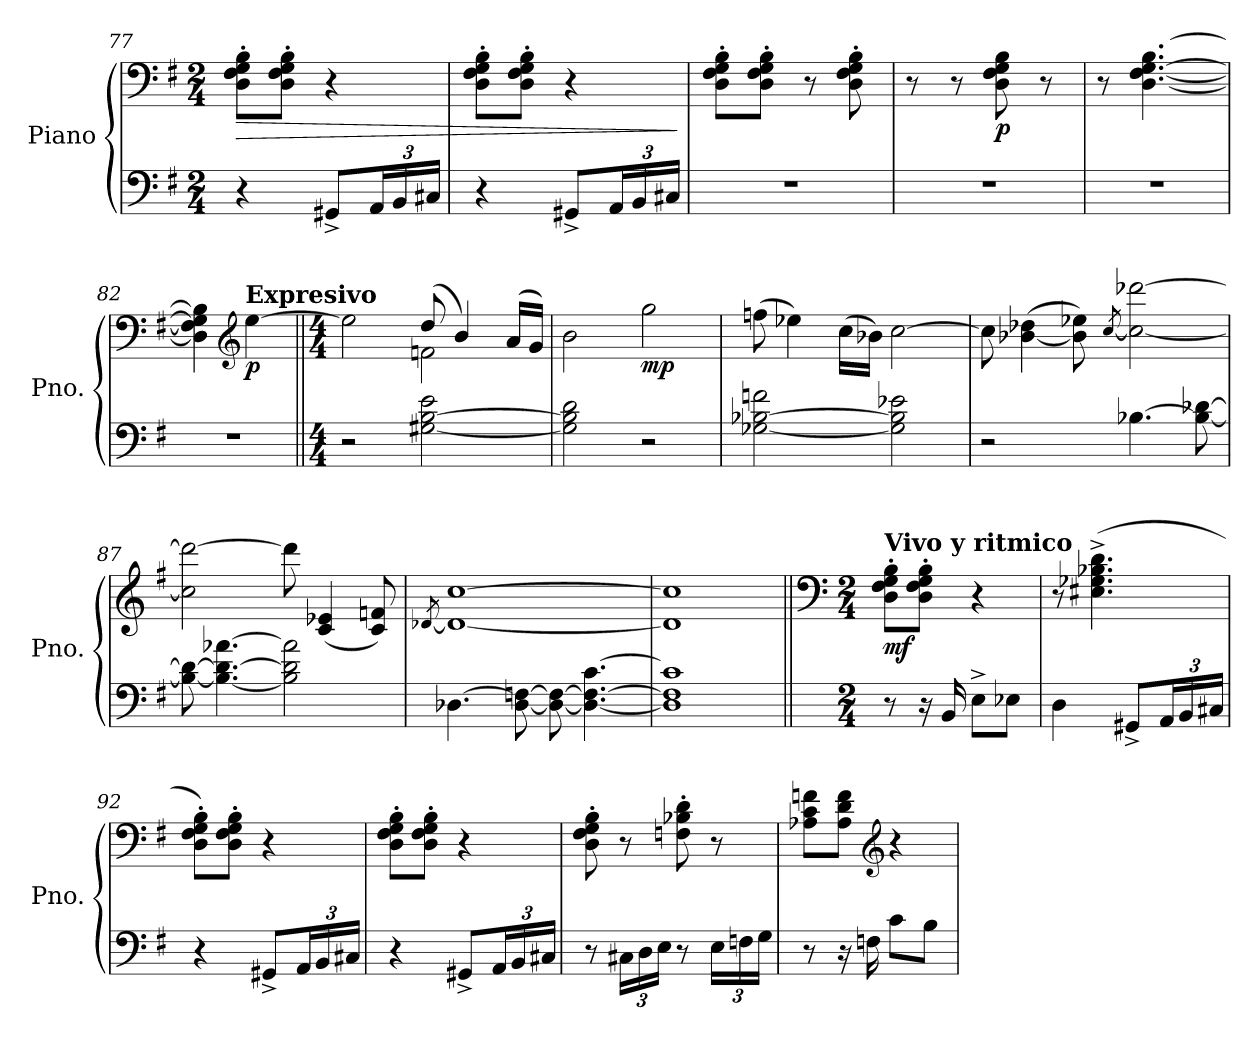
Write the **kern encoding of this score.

**kern	**kern	**dynam
*part1	*part1	*part1
*staff2	*staff1	*staff1/2
*I"Piano	*	*
*I'Pno.	*	*
*clefF4	*clefF4	*
*k[f#]	*k[f#]	*
*M2/4	*M2/4	*
=77	=77	=77
!	!	!LO:HP:b
4r	8D\' 8F#\' 8G\' 8B\'L	>
.	8D\' 8F#\' 8G\' 8B\'J	.
8GG#X^/L	4r	.
*Xbrackettup	*	*
24AA/L	.	.
24BB/	.	.
24C#X/JJ	.	.
=78	=78	=78
4r	8D\' 8F#\' 8G\' 8B\'L	.
.	8D\' 8F#\' 8G\' 8B\'J	.
8GG#X^/L	4r	.
24AA/L	.	.
24BB/	.	.
24C#X/JJ	.	.
.	.	]
!!LO:LB:g=z
=79	=79	=79
2r	8D\' 8F#\' 8G\' 8B\'L	.
.	8D\' 8F#\' 8G\' 8B\'J	.
.	8r	.
.	8D\' 8F#\' 8G\' 8B\'	.
=80	=80	=80
2r	8r	.
.	8r	.
!	!	!LO:DY:b
.	8D\ 8F#\ 8G\ 8B\	p
.	8r	.
=81	=81	=81
2r	8r	.
.	[4.D\ [4.F#\ [4.G\ [4.B\	.
=82	=82	=82
2r	4D\] 4F#\] 4G\] 4B\]	.
*	*clefG2	*
*	*MM90	*
!	!LO:TX:a:B:t=Expresivo	!
!	!	!LO:DY:b
.	[4ee\	p
=83||	=83||	=83||
*M4/4	*M4/4	*
*	*^	*
2r	2ee\]	2ryy	.
[2G#X\ [2B\ 2e\	(8dd/	2fn\	.
.	4b/)	.	.
.	(16a/LL	.	.
.	16g/JJ)	.	.
*	*v	*v	*
=84	=84	=84
2G#\] 2B\] 2d\	2b\	.
!	!	!LO:DY:b
2r	2gg\	mp
=85	=85	=85
[2G-X\ [2B-X\ 2fn\	(8ffn\	.
.	4ee-X\)	.
.	(16cc\LL	.
.	16b-X\JJ)	.
2G-\] 2B-\] 2e-X\	[2cc\	.
!!LO:LB:g=z
=86	=86	=86
2r	8cc\]	.
.	([4b-X\ 4dd-X\	.
.	8b-\] 8ee-X\)	.
.	[8qcc/	.
[4.B-X\	2cc\_ [2ddd-X\	.
8B-\_ [8d-X\	.	.
=87	=87	=87
8B-\_ 8d-\_	2cc\] 2ddd-\_	.
4.B-\_ 4.d-\_ [4.a-X\	.	.
2B-\] 2d-\] 2a-\]	8ddd-\]	.
.	(4c/ 4e-X/	.
.	8c/ 8fn/)	.
=88	=88	=88
.	[8qd-X/	.
[4.D-X\	1d-_ [1cc	.
8D-\_ [8Fn\	.	.
8D-\_ 8F\_	.	.
4.D-\_ 4.F\_ [4.c\	.	.
=89	=89	=89
1D-] 1F] 1c]	1d-] 1cc]	.
=90||	=90||	=90||
*	*clefF4	*
*M2/4	*M2/4	*
*	*MM120	*
!	!LO:TX:a:B:t=Vivo y ritmico	!
!	!	!LO:DY:b
8r	8D\' 8F#\' 8G\' 8B\'L	mf
16r	8D\' 8F#\' 8G\' 8B\'J	.
16BB/	.	.
8E^\L	4r	.
8E-X\J	.	.
!!LO:LB:g=z
=91	=91	=91
4D\	8r	.
.	(4.E#X\^ 4.G-X\^ 4.B-X\^ 4.d\^	.
8GG#X^/L	.	.
24AA/L	.	.
24BB/	.	.
24C#X/JJ	.	.
=92	=92	=92
4r	8D\' 8F#\' 8G\' 8B\'L)	.
.	8D\' 8F#\' 8G\' 8B\'J	.
8GG#X^/L	4r	.
24AA/L	.	.
24BB/	.	.
24C#X/JJ	.	.
=93	=93	=93
4r	8D\' 8F#\' 8G\' 8B\'L	.
.	8D\' 8F#\' 8G\' 8B\'J	.
8GG#X^/L	4r	.
24AA/L	.	.
24BB/	.	.
24C#X/JJ	.	.
=94	=94	=94
8r	8D\' 8F#\' 8G\' 8B\'	.
24C#X\LL	8r	.
24D\	.	.
24E\JJ	.	.
8r	8Fn\' 8B-X\' 8d\'	.
24E\LL	8r	.
24Fn\	.	.
24G\JJ	.	.
=95	=95	=95
8r	8A-X\ 8c\ 8fn\L	.
16r	8A-\ 8d\ 8f\J	.
16Fn\	.	.
*	*clefG2	*
8c\L	4r	.
8B\J	.	.
=	=	=
*-	*-	*-
